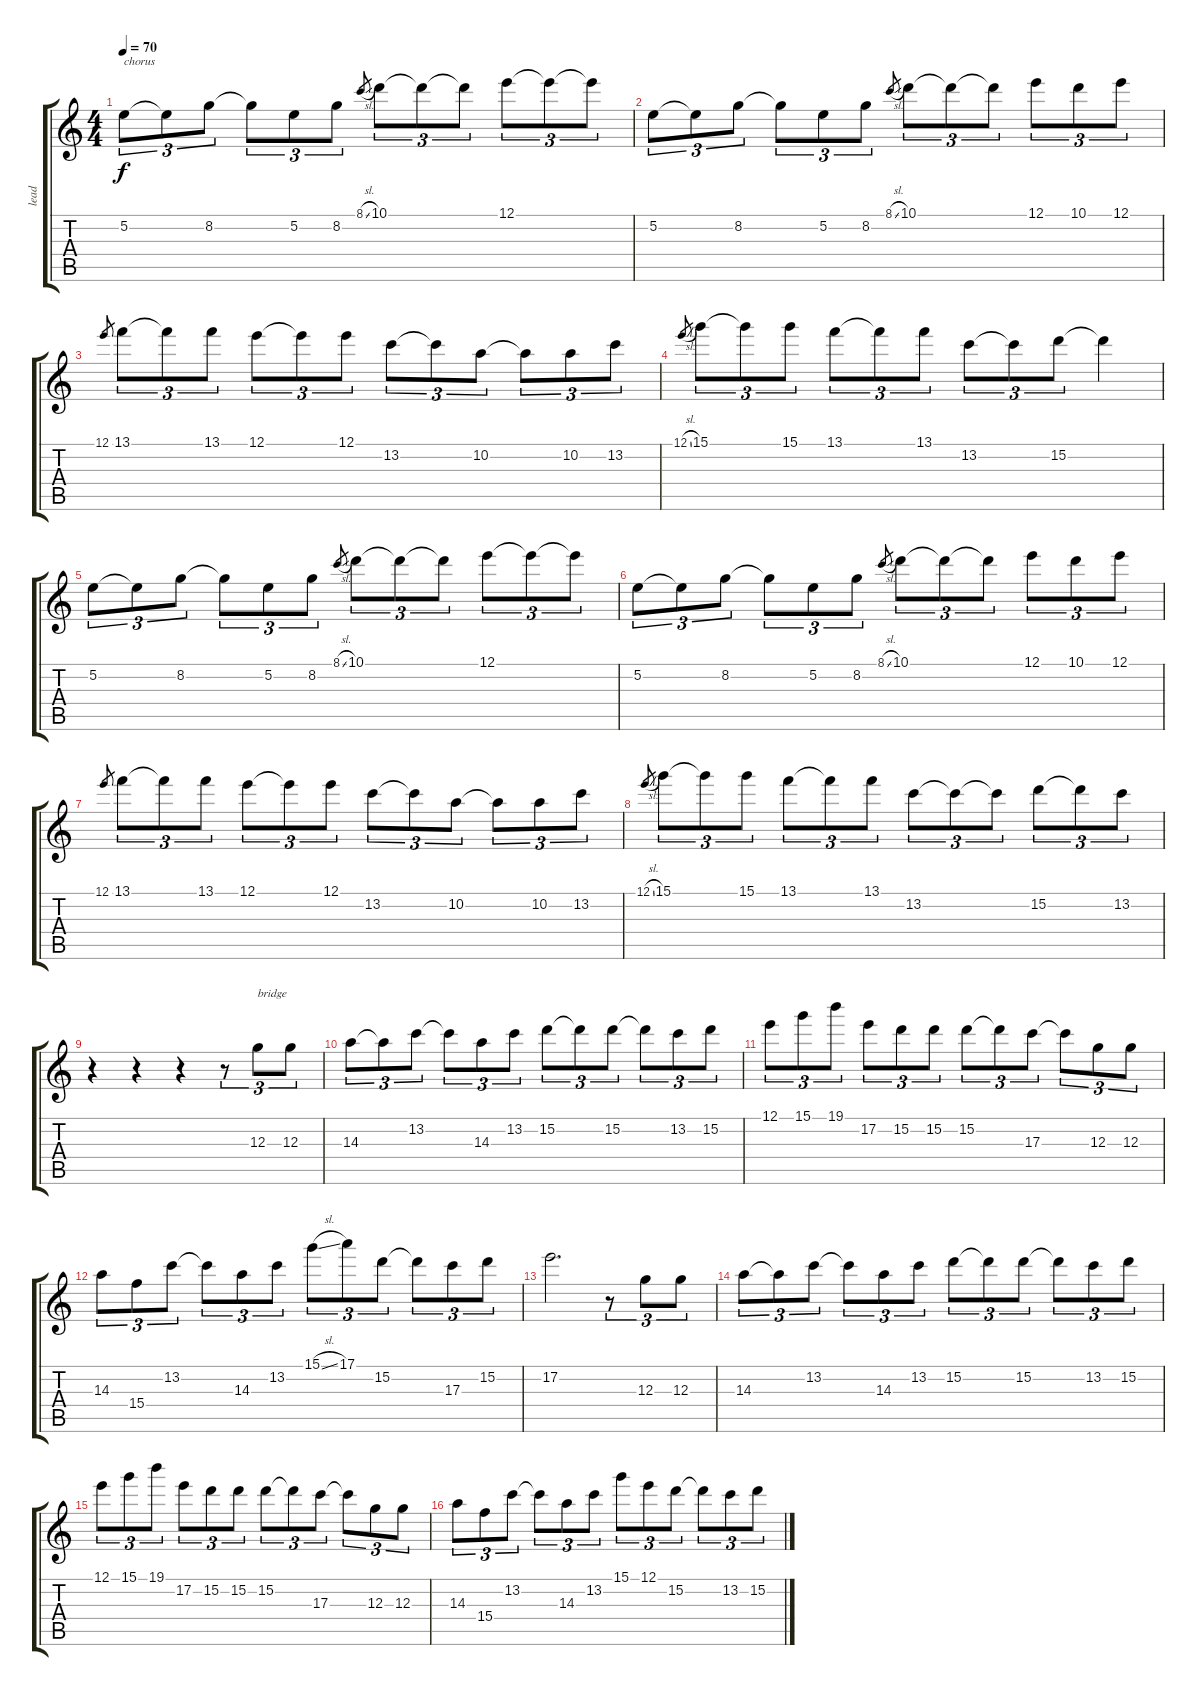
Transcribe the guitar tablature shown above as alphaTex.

\track ("lead" "lead") {instrument electricguitarjazz}
\staff {score tabs}
\tuning (E4 B3 G3 D3 A2 E2) {hide}
\ts (4 4)
\tempo 70
\clef g2
\ks c
5.2.8{tu (3 2) txt "chorus" dy f} 5.2{t}.8{tu (3 2)} 8.2.8{tu (3 2)} 8.2{t}.8{tu (3 2)} 5.2.8{tu (3 2)} 8.2.8{tu (3 2)} 8.1{sl}.8{gr} 10.1.8{tu (3 2)} 10.1{t}.8{tu (3 2)} 10.1{t}.8{tu (3 2)} 12.1.8{tu (3 2)} 12.1{t}.8{tu (3 2)} 12.1{t}.8{tu (3 2)} |
5.2.8{tu (3 2)} 5.2{t}.8{tu (3 2)} 8.2.8{tu (3 2)} 8.2{t}.8{tu (3 2)} 5.2.8{tu (3 2)} 8.2.8{tu (3 2)} 8.1{sl}.8{gr} 10.1.8{tu (3 2)} 10.1{t}.8{tu (3 2)} 10.1{t}.8{tu (3 2)} 12.1.8{tu (3 2)} 10.1.8{tu (3 2)} 12.1.8{tu (3 2)} |
12.1.8{gr} 13.1.8{tu (3 2)} 13.1{t}.8{tu (3 2)} 13.1.8{tu (3 2)} 12.1.8{tu (3 2)} 12.1{t}.8{tu (3 2)} 12.1.8{tu (3 2)} 13.2.8{tu (3 2)} 13.2{t}.8{tu (3 2)} 10.2.8{tu (3 2)} 10.2{t}.8{tu (3 2)} 10.2.8{tu (3 2)} 13.2.8{tu (3 2)} |
12.1{sl}.8{gr} 15.1.8{tu (3 2)} 15.1{t}.8{tu (3 2)} 15.1.8{tu (3 2)} 13.1.8{tu (3 2)} 13.1{t}.8{tu (3 2)} 13.1.8{tu (3 2)} 13.2.8{tu (3 2)} 13.2{t}.8{tu (3 2)} 15.2.8{tu (3 2)} 15.2{t}.4 |
5.2.8{tu (3 2)} 5.2{t}.8{tu (3 2)} 8.2.8{tu (3 2)} 8.2{t}.8{tu (3 2)} 5.2.8{tu (3 2)} 8.2.8{tu (3 2)} 8.1{sl}.8{gr} 10.1.8{tu (3 2)} 10.1{t}.8{tu (3 2)} 10.1{t}.8{tu (3 2)} 12.1.8{tu (3 2)} 12.1{t}.8{tu (3 2)} 12.1{t}.8{tu (3 2)} |
5.2.8{tu (3 2)} 5.2{t}.8{tu (3 2)} 8.2.8{tu (3 2)} 8.2{t}.8{tu (3 2)} 5.2.8{tu (3 2)} 8.2.8{tu (3 2)} 8.1{sl}.8{gr} 10.1.8{tu (3 2)} 10.1{t}.8{tu (3 2)} 10.1{t}.8{tu (3 2)} 12.1.8{tu (3 2)} 10.1.8{tu (3 2)} 12.1.8{tu (3 2)} |
12.1.8{gr} 13.1.8{tu (3 2)} 13.1{t}.8{tu (3 2)} 13.1.8{tu (3 2)} 12.1.8{tu (3 2)} 12.1{t}.8{tu (3 2)} 12.1.8{tu (3 2)} 13.2.8{tu (3 2)} 13.2{t}.8{tu (3 2)} 10.2.8{tu (3 2)} 10.2{t}.8{tu (3 2)} 10.2.8{tu (3 2)} 13.2.8{tu (3 2)} |
12.1{sl}.8{gr} 15.1.8{tu (3 2)} 15.1{t}.8{tu (3 2)} 15.1.8{tu (3 2)} 13.1.8{tu (3 2)} 13.1{t}.8{tu (3 2)} 13.1.8{tu (3 2)} 13.2.8{tu (3 2)} 13.2{t}.8{tu (3 2)} 13.2{t}.8{tu (3 2)} 15.2.8{tu (3 2)} 15.2{t}.8{tu (3 2)} 13.2.8{tu (3 2)} |
r.4 r.4 r.4 r.8{tu (3 2)} 12.3.8{tu (3 2) txt "bridge"} 12.3.8{tu (3 2)} |
14.3.8{tu (3 2)} 14.3{t}.8{tu (3 2)} 13.2.8{tu (3 2)} 13.2{t}.8{tu (3 2)} 14.3.8{tu (3 2)} 13.2.8{tu (3 2)} 15.2.8{tu (3 2)} 15.2{t}.8{tu (3 2)} 15.2.8{tu (3 2)} 15.2{t}.8{tu (3 2)} 13.2.8{tu (3 2)} 15.2.8{tu (3 2)} |
12.1.8{tu (3 2)} 15.1.8{tu (3 2)} 19.1.8{tu (3 2)} 17.2.8{tu (3 2)} 15.2.8{tu (3 2)} 15.2.8{tu (3 2)} 15.2.8{tu (3 2)} 15.2{t}.8{tu (3 2)} 17.3.8{tu (3 2)} 17.3{t}.8{tu (3 2)} 12.3.8{tu (3 2)} 12.3.8{tu (3 2)} |
14.3.8{tu (3 2)} 15.4.8{tu (3 2)} 13.2.8{tu (3 2)} 13.2{t}.8{tu (3 2)} 14.3.8{tu (3 2)} 13.2.8{tu (3 2)} 15.1{sl}.8{tu (3 2)} 17.1.8{tu (3 2)} 15.2.8{tu (3 2)} 15.2{t}.8{tu (3 2)} 17.3.8{tu (3 2)} 15.2.8{tu (3 2)} |
17.2.2{d} r.8{tu (3 2)} 12.3.8{tu (3 2)} 12.3.8{tu (3 2)} |
14.3.8{tu (3 2)} 14.3{t}.8{tu (3 2)} 13.2.8{tu (3 2)} 13.2{t}.8{tu (3 2)} 14.3.8{tu (3 2)} 13.2.8{tu (3 2)} 15.2.8{tu (3 2)} 15.2{t}.8{tu (3 2)} 15.2.8{tu (3 2)} 15.2{t}.8{tu (3 2)} 13.2.8{tu (3 2)} 15.2.8{tu (3 2)} |
12.1.8{tu (3 2)} 15.1.8{tu (3 2)} 19.1.8{tu (3 2)} 17.2.8{tu (3 2)} 15.2.8{tu (3 2)} 15.2.8{tu (3 2)} 15.2.8{tu (3 2)} 15.2{t}.8{tu (3 2)} 17.3.8{tu (3 2)} 17.3{t}.8{tu (3 2)} 12.3.8{tu (3 2)} 12.3.8{tu (3 2)} |
14.3.8{tu (3 2)} 15.4.8{tu (3 2)} 13.2.8{tu (3 2)} 13.2{t}.8{tu (3 2)} 14.3.8{tu (3 2)} 13.2.8{tu (3 2)} 15.1.8{tu (3 2)} 12.1.8{tu (3 2)} 15.2.8{tu (3 2)} 15.2{t}.8{tu (3 2)} 13.2.8{tu (3 2)} 15.2.8{tu (3 2)}
